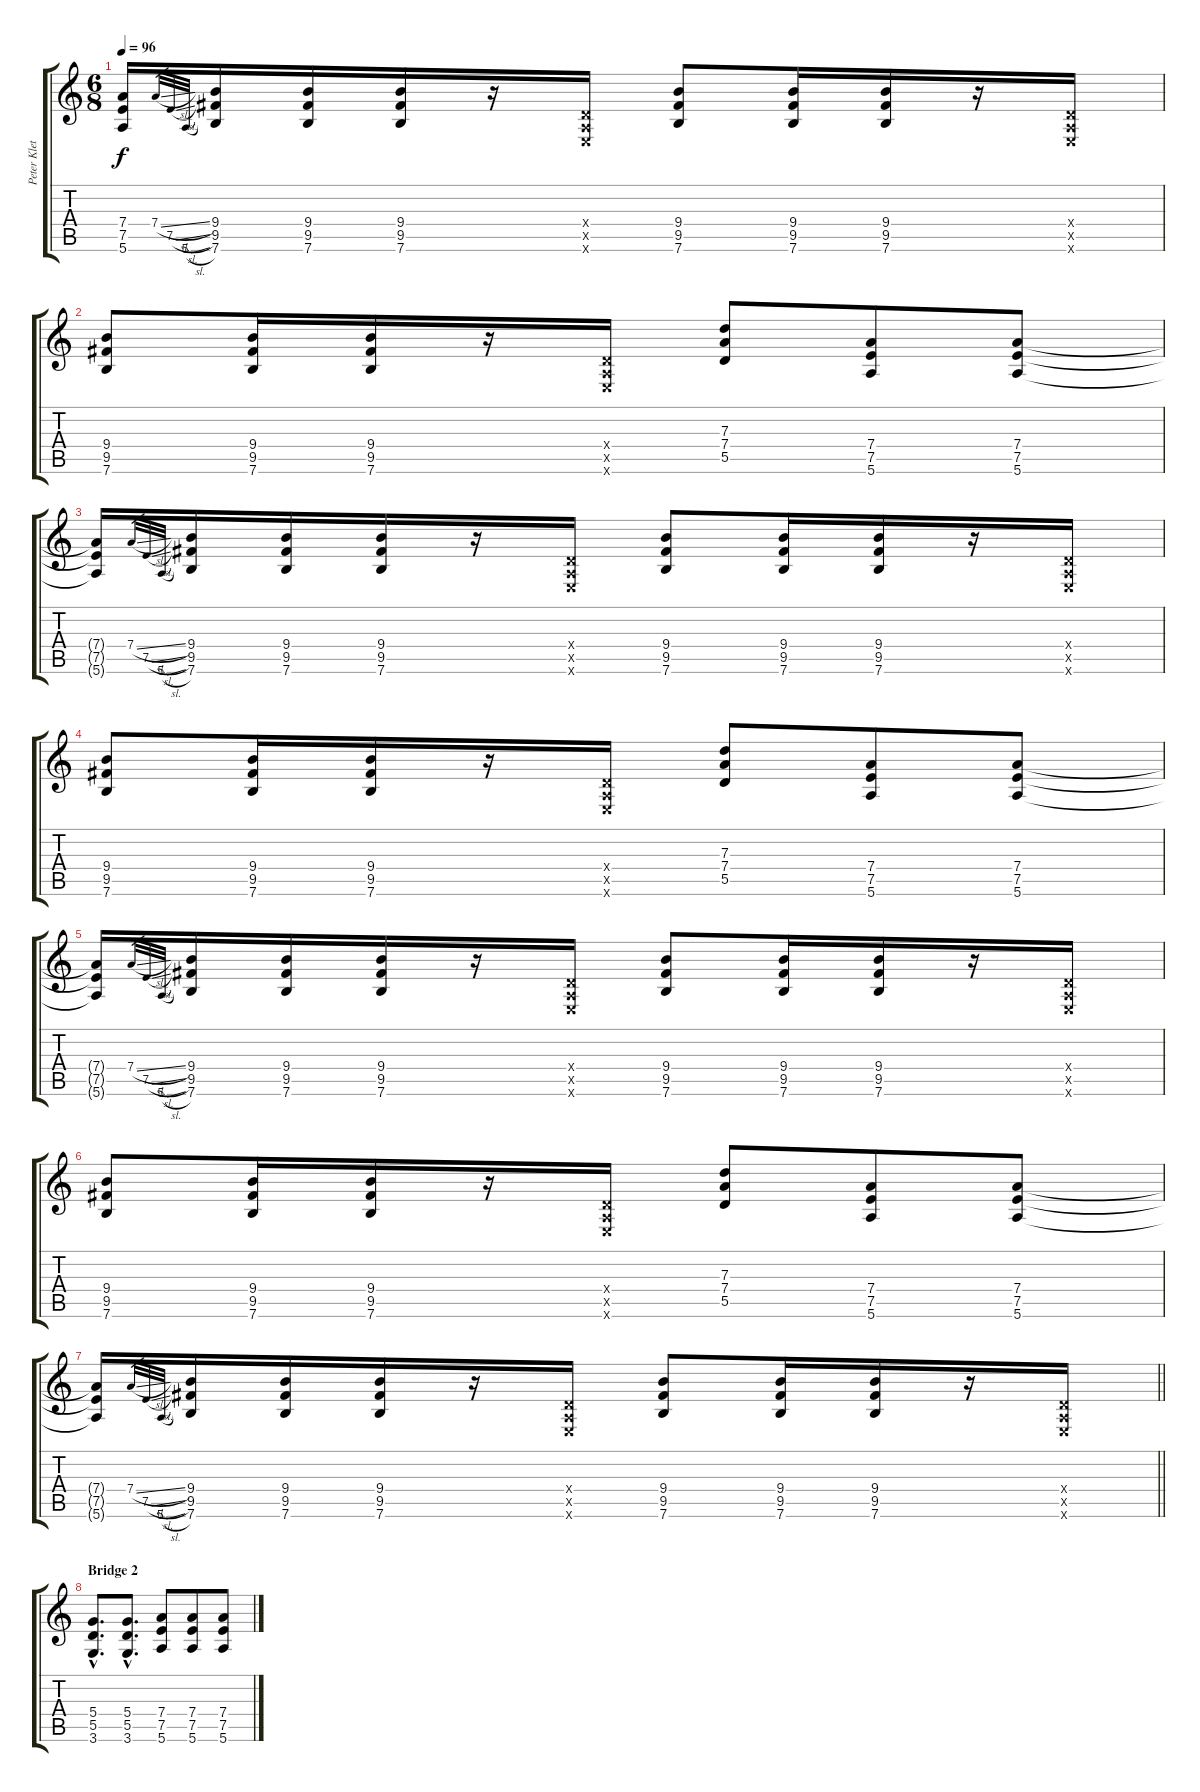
\track ("Peter Klett Guitar" "Peter Klet") {instrument electricguitarmuted}
\staff {score tabs}
\tuning (E4 B3 G3 D3 A2 E2) {hide}
\ts (6 8)
\tempo 96
\clef g2
\ks c
(7.4{t} 7.5{t} 5.6{t}).16{dy f} 7.4{sl}.32{gr} 7.5{sl}.32{gr} 5.6{sl}.32{gr} (9.4 9.5 7.6).16 (9.4 9.5 7.6).16 (9.4 9.5 7.6).16 r.16 (0.4{x} 0.5{x} 0.6{x}).16 (9.4 9.5 7.6).8 (9.4 9.5 7.6).16 (9.4 9.5 7.6).16 r.16 (0.4{x} 0.5{x} 0.6{x}).16 |
(9.4 9.5 7.6).8 (9.4 9.5 7.6).16 (9.4 9.5 7.6).16 r.16 (0.4{x} 0.5{x} 0.6{x}).16 (7.3 7.4 5.5).8 (7.4 7.5 5.6).8 (7.4 7.5 5.6).8 |
(7.4{t} 7.5{t} 5.6{t}).16 7.4{sl}.32{gr} 7.5{sl}.32{gr} 5.6{sl}.32{gr} (9.4 9.5 7.6).16 (9.4 9.5 7.6).16 (9.4 9.5 7.6).16 r.16 (0.4{x} 0.5{x} 0.6{x}).16 (9.4 9.5 7.6).8 (9.4 9.5 7.6).16 (9.4 9.5 7.6).16 r.16 (0.4{x} 0.5{x} 0.6{x}).16 |
(9.4 9.5 7.6).8 (9.4 9.5 7.6).16 (9.4 9.5 7.6).16 r.16 (0.4{x} 0.5{x} 0.6{x}).16 (7.3 7.4 5.5).8 (7.4 7.5 5.6).8 (7.4 7.5 5.6).8 |
(7.4{t} 7.5{t} 5.6{t}).16 7.4{sl}.32{gr} 7.5{sl}.32{gr} 5.6{sl}.32{gr} (9.4 9.5 7.6).16 (9.4 9.5 7.6).16 (9.4 9.5 7.6).16 r.16 (0.4{x} 0.5{x} 0.6{x}).16 (9.4 9.5 7.6).8 (9.4 9.5 7.6).16 (9.4 9.5 7.6).16 r.16 (0.4{x} 0.5{x} 0.6{x}).16 |
(9.4 9.5 7.6).8 (9.4 9.5 7.6).16 (9.4 9.5 7.6).16 r.16 (0.4{x} 0.5{x} 0.6{x}).16 (7.3 7.4 5.5).8 (7.4 7.5 5.6).8 (7.4 7.5 5.6).8 |
\barLineRight lightlight
(7.4{t} 7.5{t} 5.6{t}).16 7.4{sl}.32{gr} 7.5{sl}.32{gr} 5.6{sl}.32{gr} (9.4 9.5 7.6).16 (9.4 9.5 7.6).16 (9.4 9.5 7.6).16 r.16 (0.4{x} 0.5{x} 0.6{x}).16 (9.4 9.5 7.6).8 (9.4 9.5 7.6).16 (9.4 9.5 7.6).16 r.16 (0.4{x} 0.5{x} 0.6{x}).16 |
\section ("" "Bridge 2")
(5.4{hac} 5.5{hac} 3.6{hac}).8{d} (5.4{hac} 5.5{hac} 3.6{hac}).8{d} (7.4 7.5 5.6).8 (7.4 7.5 5.6).8 (7.4 7.5 5.6).8
